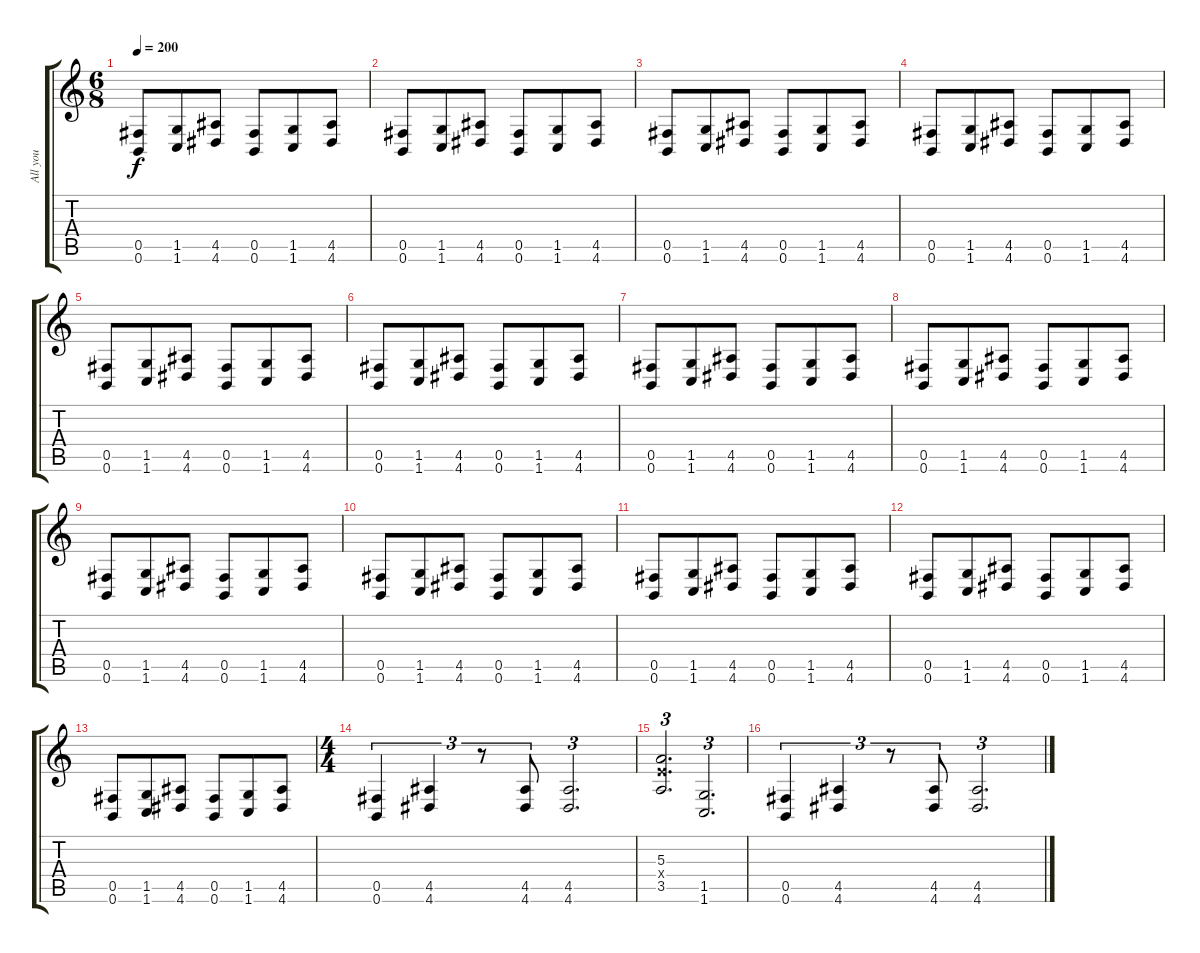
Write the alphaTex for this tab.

\track ("All you " "All you ") {instrument distortionguitar}
\staff {score tabs}
\tuning (Db4 Ab3 E3 B2 Gb2 B1) {hide}
\ts (6 8)
\tempo 200
\clef g2
\ks c
(0.5 0.6).8{dy f} (1.5 1.6).8 (4.5 4.6).8 (0.5 0.6).8 (1.5 1.6).8 (4.5 4.6).8 |
(0.5 0.6).8 (1.5 1.6).8 (4.5 4.6).8 (0.5 0.6).8 (1.5 1.6).8 (4.5 4.6).8 |
(0.5 0.6).8 (1.5 1.6).8 (4.5 4.6).8 (0.5 0.6).8 (1.5 1.6).8 (4.5 4.6).8 |
(0.5 0.6).8 (1.5 1.6).8 (4.5 4.6).8 (0.5 0.6).8 (1.5 1.6).8 (4.5 4.6).8 |
(0.5 0.6).8 (1.5 1.6).8 (4.5 4.6).8 (0.5 0.6).8 (1.5 1.6).8 (4.5 4.6).8 |
(0.5 0.6).8 (1.5 1.6).8 (4.5 4.6).8 (0.5 0.6).8 (1.5 1.6).8 (4.5 4.6).8 |
(0.5 0.6).8 (1.5 1.6).8 (4.5 4.6).8 (0.5 0.6).8 (1.5 1.6).8 (4.5 4.6).8 |
(0.5 0.6).8 (1.5 1.6).8 (4.5 4.6).8 (0.5 0.6).8 (1.5 1.6).8 (4.5 4.6).8 |
(0.5 0.6).8 (1.5 1.6).8 (4.5 4.6).8 (0.5 0.6).8 (1.5 1.6).8 (4.5 4.6).8 |
(0.5 0.6).8 (1.5 1.6).8 (4.5 4.6).8 (0.5 0.6).8 (1.5 1.6).8 (4.5 4.6).8 |
(0.5 0.6).8 (1.5 1.6).8 (4.5 4.6).8 (0.5 0.6).8 (1.5 1.6).8 (4.5 4.6).8 |
(0.5 0.6).8 (1.5 1.6).8 (4.5 4.6).8 (0.5 0.6).8 (1.5 1.6).8 (4.5 4.6).8 |
(0.5 0.6).8 (1.5 1.6).8 (4.5 4.6).8 (0.5 0.6).8 (1.5 1.6).8 (4.5 4.6).8 |
\ts (4 4)
(0.5 0.6).4{tu (3 2)} (4.5 4.6).4{tu (3 2)} r.8{tu (3 2)} (4.5 4.6).8{tu (3 2)} (4.5 4.6).2{d tu (3 2)} |
(5.3 5.4{x} 3.5).2{d tu (3 2)} (1.5 1.6).2{d tu (3 2)} |
(0.5 0.6).4{tu (3 2)} (4.5 4.6).4{tu (3 2)} r.8{tu (3 2)} (4.5 4.6).8{tu (3 2)} (4.5 4.6).2{d tu (3 2)}
